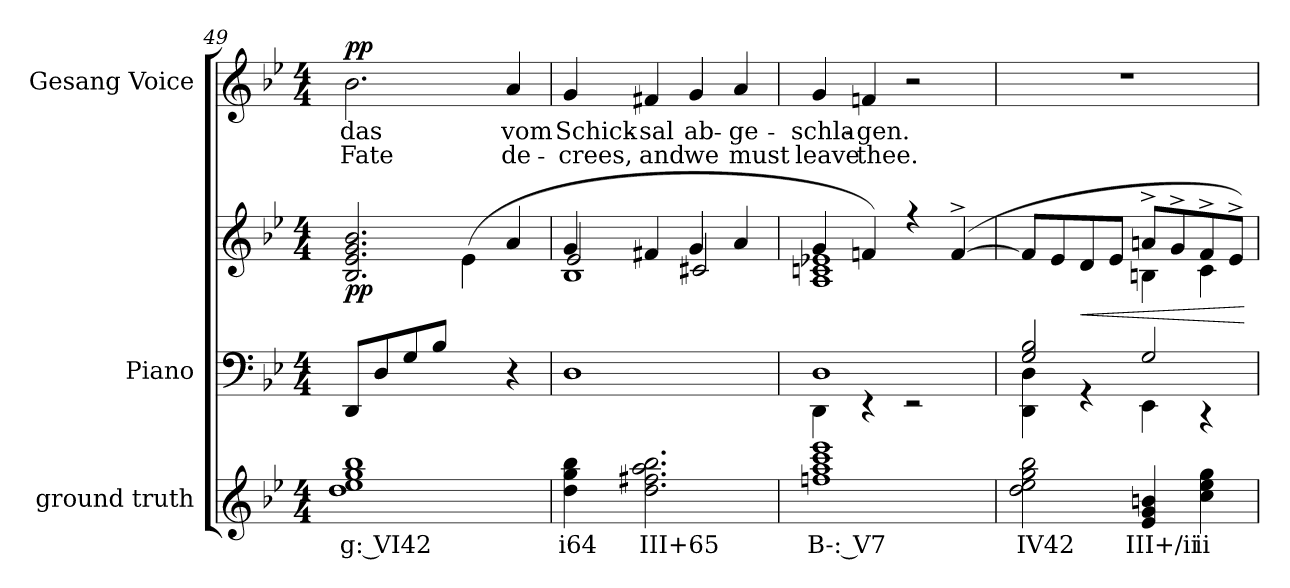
**kern	**text	**kern	**kern	**dynam	**kern	**text	**text	**dynam
*part3	*part3	*part2	*part2	*part2	*part1	*part1	*part1	*part1
*staff4	*staff4	*staff3	*staff2	*staff2/3	*staff1	*staff1	*staff1	*staff1
*I"ground truth	*	*I"Piano	*	*	*I"Gesang Voice	*	*	*
*	*	*I'Pno	*	*	*	*	*	*
*	*	*clefF4	*clefG2	*	*clefG2	*	*	*
*k[b-e-]	*	*k[b-e-]	*k[b-e-]	*	*k[b-e-]	*	*	*
*M4/4	*	*M4/4	*M4/4	*	*M4/4	*	*	*
=49	=49	=49	=49	=49	=49	=49	=49	=49
*	*	*	*^	*	*	*	*	*
!	!	!	!	!	!LO:DY:b	!	!LO:LY:b	!LO:LY:b	!LO:DY:a
1dd 1ee- 1gg 1bb-	g: VI42	(>8DD/L	2.B-/ 2.e-/ 2.g/ 2.b-/	2ryy	pp	2.b-\	das	Fate	pp
.	.	8D/	.	.	.	.	.	.	.
.	.	8G/	.	.	.	.	.	.	.
.	.	8B-/J	.	.	.	.	.	.	.
.	.	4ryy	.	(4e-\	.	.	.	.	.
!	!	!	!	!	!	!	!LO:LY:b	!LO:LY:b	!
.	.	4r	4a/	4ryy	.	4a/	vom	de-	.
*	*	*	*v	*v	*	*	*	*	*
=50	=50	=50	=50	=50	=50	=50	=50	=50
*	*	*	*^	*	*	*	*	*
*	*	*	*	*^	*	*	*	*	*
!	!	!	!	!	!	!	!	!LO:LY:b	!LO:LY:b	!
4dd 4gg 4bb-	i64	1D	4g/	2e-/	1B-	.	4g/	Schick-	-crees,	.
!	!	!	!	!	!	!	!	!LO:LY:b	!LO:LY:b	!
2.dd 2.ff#X 2.aa 2.bb-	III+65	.	4f#X/	.	.	.	4f#X/	-sal	and	.
!	!	!	!	!	!	!	!	!LO:LY:b	!LO:LY:b	!
.	.	.	4g/	2c#X/	.	.	4g/	ab-	we	.
!	!	!	!	!	!	!	!	!LO:LY:b	!LO:LY:b	!
.	.	.	4a/	.	.	.	4a/	-ge-	must	.
*	*	*	*v	*v	*v	*	*	*	*	*
=51	=51	=51	=51	=51	=51	=51	=51	=51
*	*	*^	*^	*	*	*	*	*
!	!	!	!	!	!	!	!	!LO:LY:b	!LO:LY:b	!
1ffn 1aa 1ccc 1eee-	B-: V7	1D	4DD\	4g/	1A 1cn 1e-X	.	4g/	-schla-	leave	.
!	!	!	!	!	!	!	!	!LO:LY:b	!LO:LY:b	!
.	.	.	4r	4fn/)	.	.	4fn/	-gen.	thee.	.
.	.	.	2r	4r	.	.	2r	.	.	.
.	.	.	.	(>[4f^/	.	.	.	.	.	.
=52	=52	=52	=52	=52	=52	=52	=52	=52	=52	=52
2dd 2ee- 2gg 2bb-	IV42	2G/ 2B-/	4DD\ 4D\	8f/L]	2rgyy	.	1r	.	.	.
.	.	.	.	8e-/	.	.	.	.	.	.
!	!	!	!	!	!	!LO:HP:b	!	!	!	!
.	.	.	4r	8d/	.	<	.	.	.	.
.	.	.	.	8e-/J	.	.	.	.	.	.
4e- 4g 4bn	III+/ii	2G/	4EE-\	8an^/L	4Bn\	.	.	.	.	.
.	.	.	.	8g^/	.	.	.	.	.	.
4cc 4ee- 4gg	ii	.	4r	8f^/	4c\	.	.	.	.	.
.	.	.	.	8e-^/J)	.	.	.	.	.	.
*	*	*v	*v	*	*	*	*	*	*	*
*	*	*	*v	*v	*	*	*	*	*
.	.	.	.	[	.	.	.	.
=	=	=	=	=	=	=	=	=
*-	*-	*-	*-	*-	*-	*-	*-	*-
